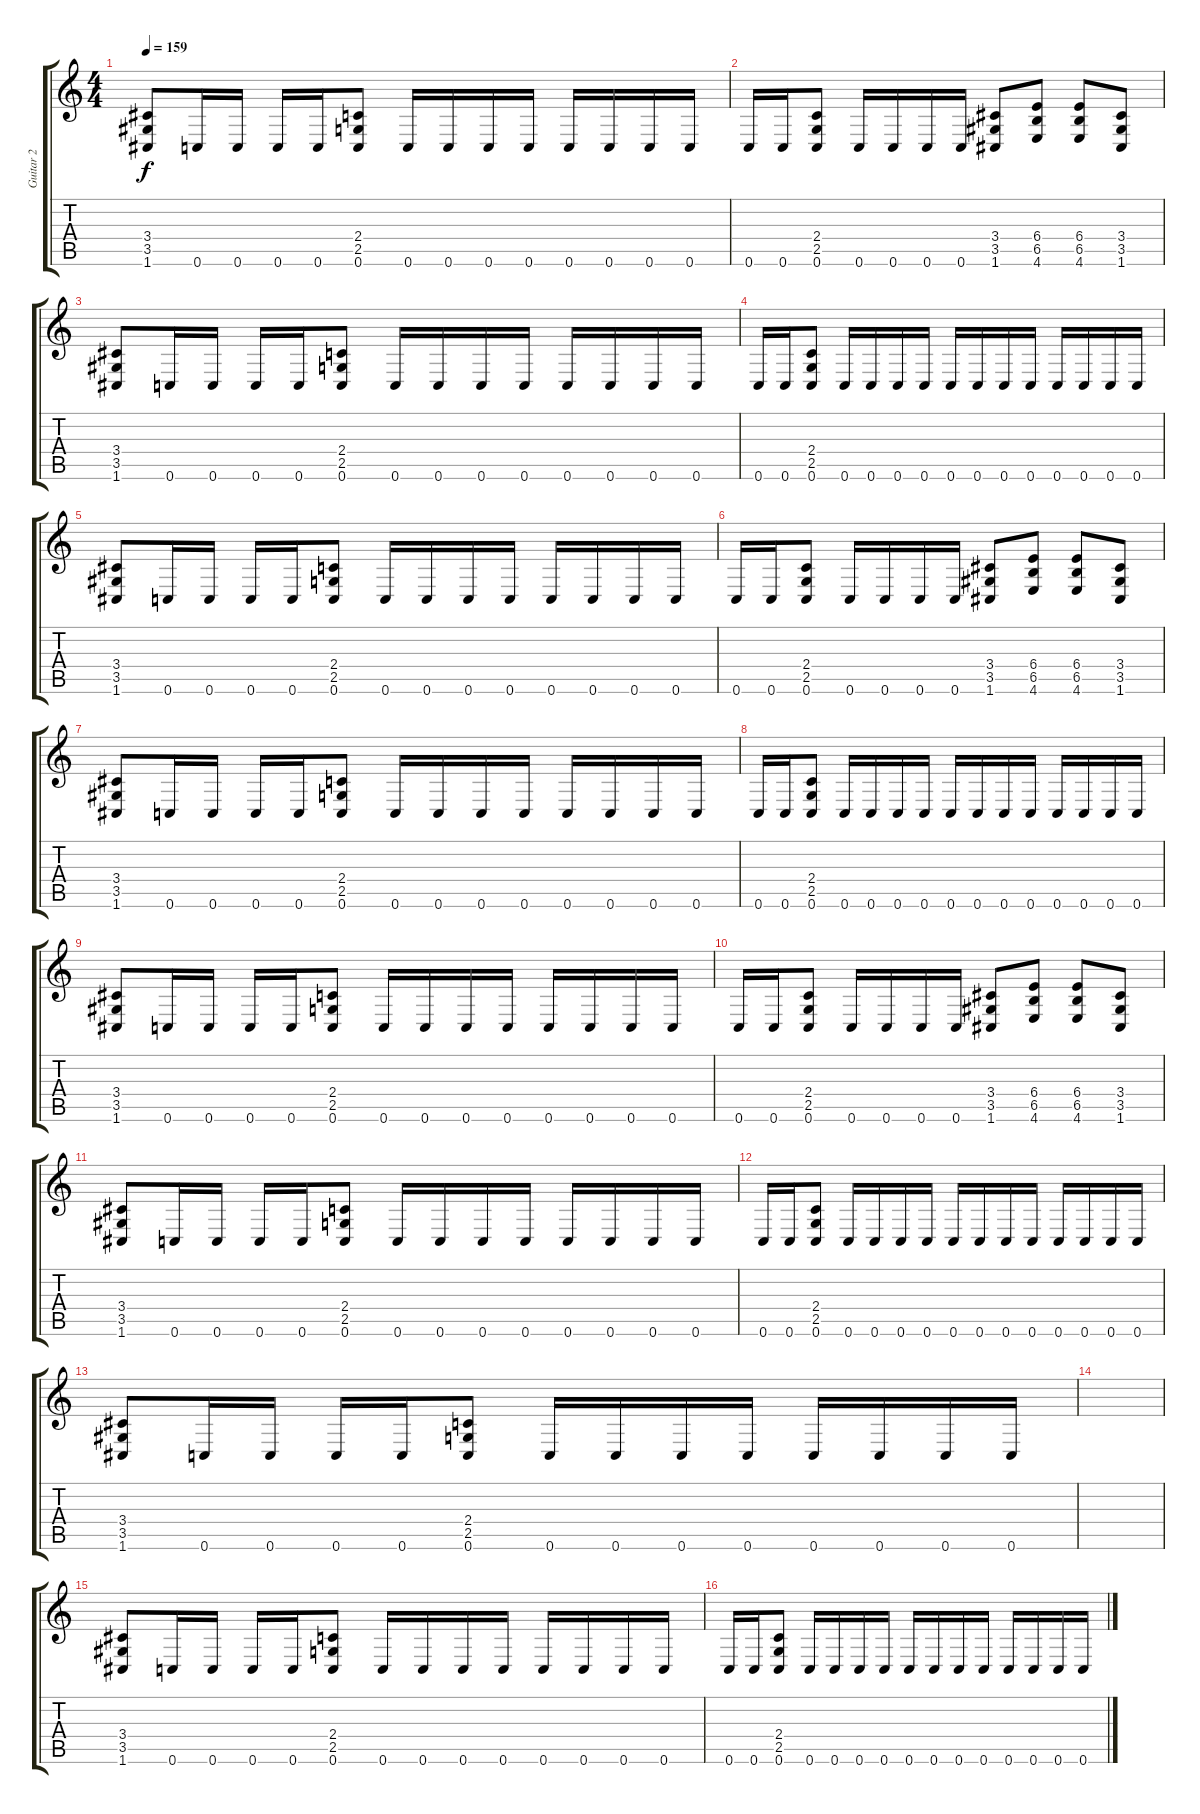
\track ("Guitar 2" "Guitar 2") {instrument overdrivenguitar}
\staff {score tabs}
\tuning (C4 G3 Eb3 Bb2 F2 C2) {hide}
\ts (4 4)
\tempo 159
\clef g2
\ks c
(3.4 3.5 1.6).8{dy f} 0.6.16 0.6.16 0.6.16 0.6.16 (2.4 2.5 0.6).8 0.6.16 0.6.16 0.6.16 0.6.16 0.6.16 0.6.16 0.6.16 0.6.16 |
0.6.16 0.6.16 (2.4 2.5 0.6).8 0.6.16 0.6.16 0.6.16 0.6.16 (3.4 3.5 1.6).8 (6.4 6.5 4.6).8 (6.4 6.5 4.6).8 (3.4 3.5 1.6).8 |
(3.4 3.5 1.6).8 0.6.16 0.6.16 0.6.16 0.6.16 (2.4 2.5 0.6).8 0.6.16 0.6.16 0.6.16 0.6.16 0.6.16 0.6.16 0.6.16 0.6.16 |
0.6.16 0.6.16 (2.4 2.5 0.6).8 0.6.16 0.6.16 0.6.16 0.6.16 0.6.16 0.6.16 0.6.16 0.6.16 0.6.16 0.6.16 0.6.16 0.6.16 |
(3.4 3.5 1.6).8 0.6.16 0.6.16 0.6.16 0.6.16 (2.4 2.5 0.6).8 0.6.16 0.6.16 0.6.16 0.6.16 0.6.16 0.6.16 0.6.16 0.6.16 |
0.6.16 0.6.16 (2.4 2.5 0.6).8 0.6.16 0.6.16 0.6.16 0.6.16 (3.4 3.5 1.6).8 (6.4 6.5 4.6).8 (6.4 6.5 4.6).8 (3.4 3.5 1.6).8 |
(3.4 3.5 1.6).8 0.6.16 0.6.16 0.6.16 0.6.16 (2.4 2.5 0.6).8 0.6.16 0.6.16 0.6.16 0.6.16 0.6.16 0.6.16 0.6.16 0.6.16 |
0.6.16 0.6.16 (2.4 2.5 0.6).8 0.6.16 0.6.16 0.6.16 0.6.16 0.6.16 0.6.16 0.6.16 0.6.16 0.6.16 0.6.16 0.6.16 0.6.16 |
(3.4 3.5 1.6).8 0.6.16 0.6.16 0.6.16 0.6.16 (2.4 2.5 0.6).8 0.6.16 0.6.16 0.6.16 0.6.16 0.6.16 0.6.16 0.6.16 0.6.16 |
0.6.16 0.6.16 (2.4 2.5 0.6).8 0.6.16 0.6.16 0.6.16 0.6.16 (3.4 3.5 1.6).8 (6.4 6.5 4.6).8 (6.4 6.5 4.6).8 (3.4 3.5 1.6).8 |
(3.4 3.5 1.6).8 0.6.16 0.6.16 0.6.16 0.6.16 (2.4 2.5 0.6).8 0.6.16 0.6.16 0.6.16 0.6.16 0.6.16 0.6.16 0.6.16 0.6.16 |
0.6.16 0.6.16 (2.4 2.5 0.6).8 0.6.16 0.6.16 0.6.16 0.6.16 0.6.16 0.6.16 0.6.16 0.6.16 0.6.16 0.6.16 0.6.16 0.6.16 |
(3.4 3.5 1.6).8 0.6.16 0.6.16 0.6.16 0.6.16 (2.4 2.5 0.6).8 0.6.16 0.6.16 0.6.16 0.6.16 0.6.16 0.6.16 0.6.16 0.6.16 |
|
(3.4 3.5 1.6).8 0.6.16 0.6.16 0.6.16 0.6.16 (2.4 2.5 0.6).8 0.6.16 0.6.16 0.6.16 0.6.16 0.6.16 0.6.16 0.6.16 0.6.16 |
0.6.16 0.6.16 (2.4 2.5 0.6).8 0.6.16 0.6.16 0.6.16 0.6.16 0.6.16 0.6.16 0.6.16 0.6.16 0.6.16 0.6.16 0.6.16 0.6.16
